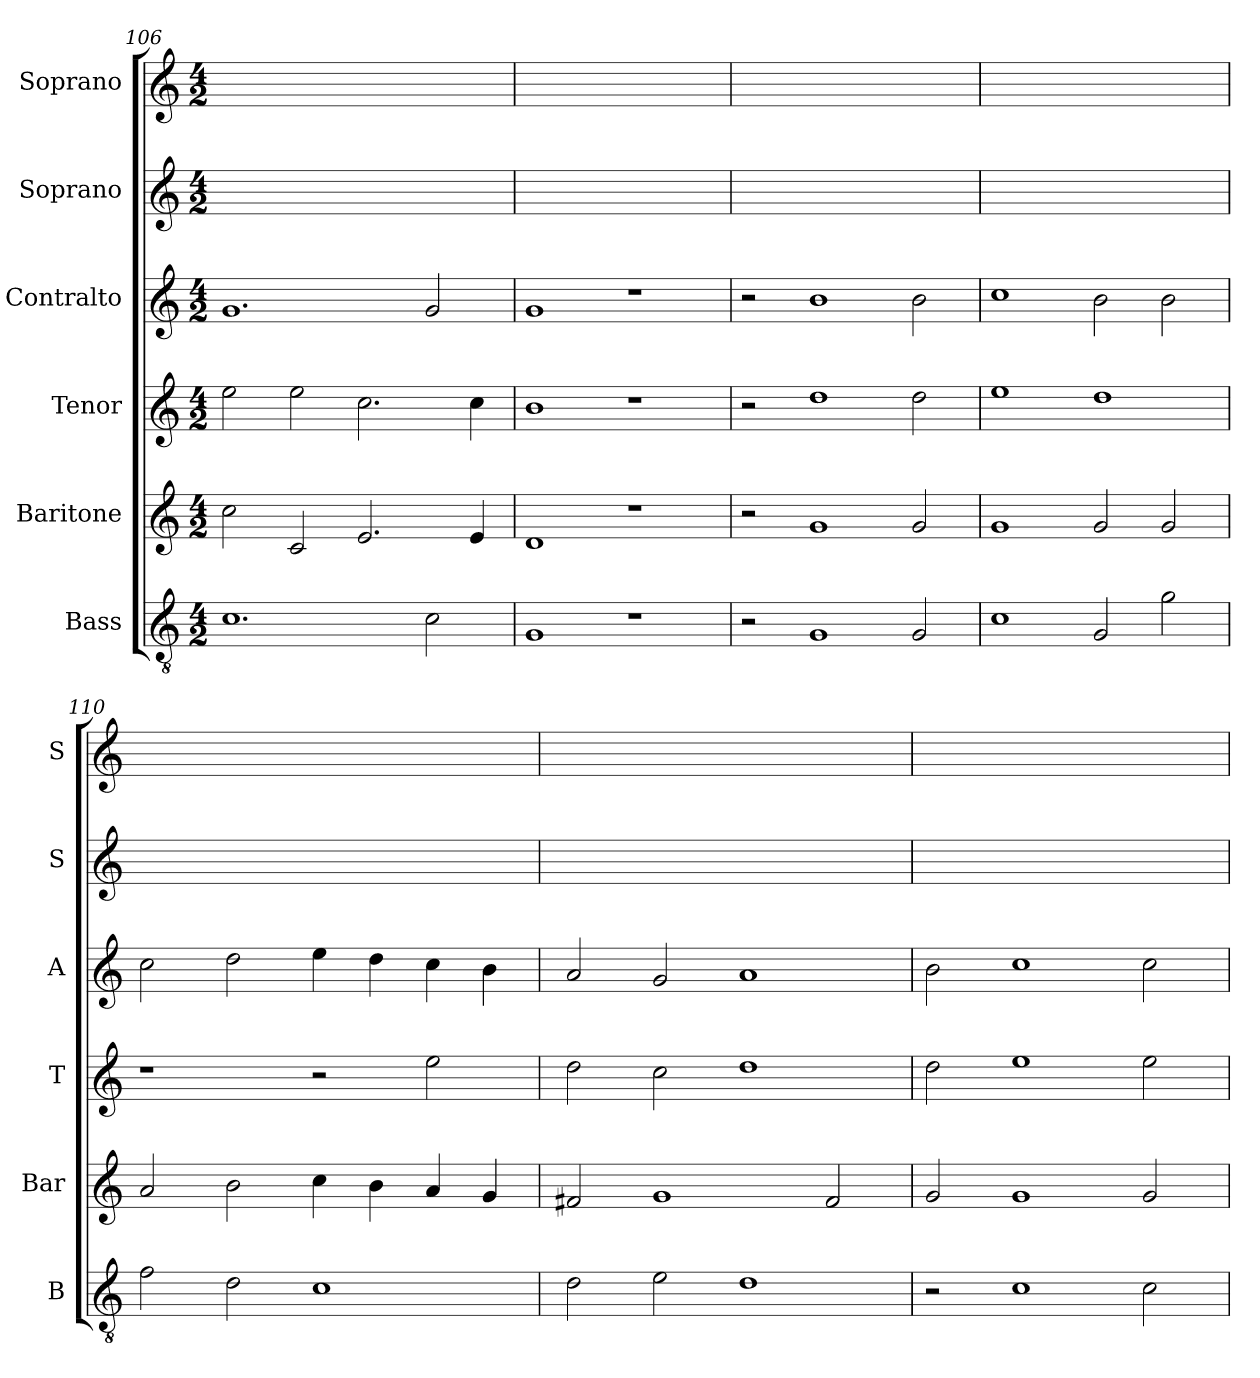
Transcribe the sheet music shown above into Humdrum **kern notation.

**kern	**kern	**kern	**kern	**kern	**kern
*part6	*part5	*part4	*part3	*part2	*part1
*staff6	*staff5	*staff4	*staff3	*staff2	*staff1
*I"Bass	*I"Baritone	*I"Tenor	*I"Contralto	*I"Soprano	*I"Soprano
*I'B	*I'Bar	*I'T	*I'A	*I'S	*I'S
*clefGv2	*clefG2	*clefG2	*clefG2	*clefG2	*clefG2
*k[]	*k[]	*k[]	*k[]	*k[]	*k[]
*G:mix	*G:mix	*G:mix	*G:mix	*G:mix	*G:mix
*M4/2	*M4/2	*M4/2	*M4/2	*M4/2	*M4/2
=106	=106	=106	=106	=106	=106
1.c	2cc	2ee	1.g	0ryy	0ryy
.	2c	2ee	.	.	.
.	2.e	2.cc	.	.	.
2c	.	.	2g	.	.
.	4e	4cc	.	.	.
=107	=107	=107	=107	=107	=107
1G	1d	1b	1g	0ryy	0ryy
1r	1r	1r	1r	.	.
=108	=108	=108	=108	=108	=108
2r	2r	2r	2r	0ryy	0ryy
1G	1g	1dd	1b	.	.
2G	2g	2dd	2b	.	.
=109	=109	=109	=109	=109	=109
1c	1g	1ee	1cc	0ryy	0ryy
2G	2g	1dd	2b	.	.
2g	2g	.	2b	.	.
=110	=110	=110	=110	=110	=110
2f	2a	1r	2cc	0ryy	0ryy
2d	2b	.	2dd	.	.
1c	4cc	2r	4ee	.	.
.	4b	.	4dd	.	.
.	4a	2ee	4cc	.	.
.	4g	.	4b	.	.
=111	=111	=111	=111	=111	=111
2d	2f#X	2dd	2a	0ryy	0ryy
2e	1g	2cc	2g	.	.
1d	.	1dd	1a	.	.
.	2f#	.	.	.	.
=112	=112	=112	=112	=112	=112
2r	2g	2dd	2b	0ryy	0ryy
1c	1g	1ee	1cc	.	.
2c	2g	2ee	2cc	.	.
=	=	=	=	=	=
*-	*-	*-	*-	*-	*-
